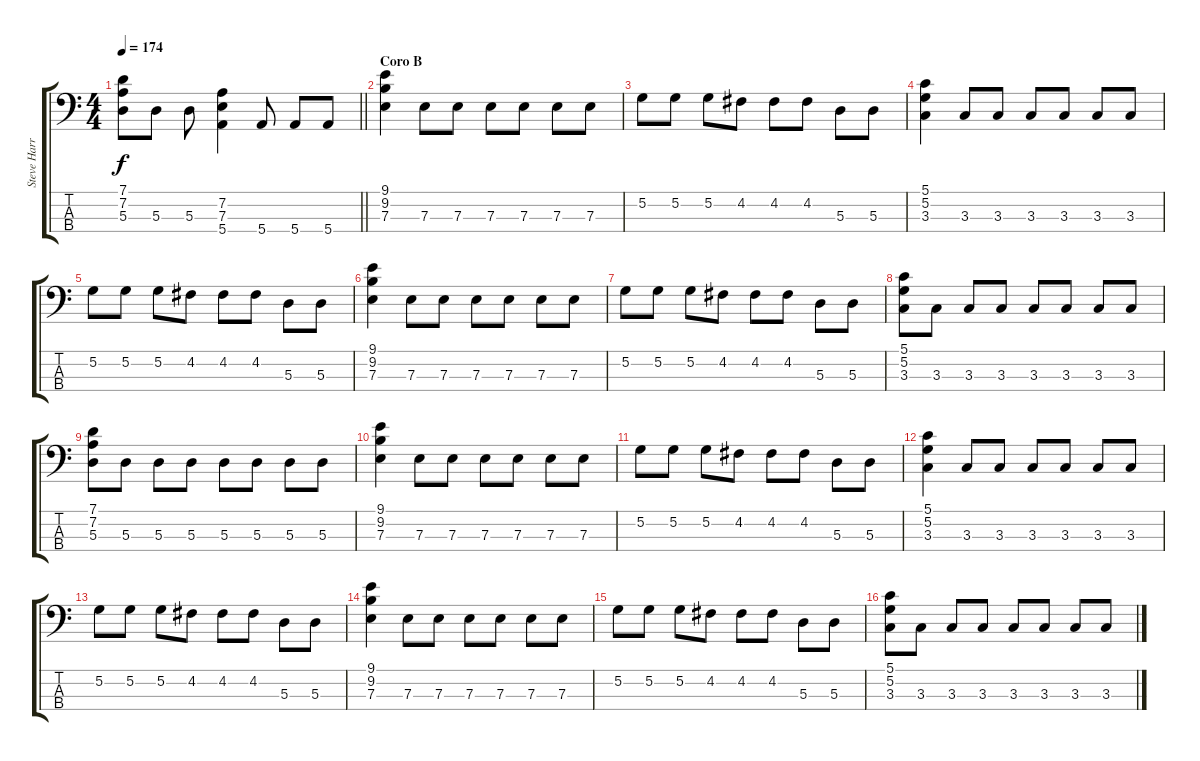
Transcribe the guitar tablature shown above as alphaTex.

\track ("Steve Harris" "Steve Harr") {instrument electricbassfinger}
\staff {score tabs}
\tuning (G2 D2 A1 E1) {hide}
\ts (4 4)
\tempo 174
\clef f4
\barLineRight lightlight
\ks c
(7.1{t} 7.2{t} 5.3{t}).8{dy f} 5.3.8 5.3.8 (7.2 7.3 5.4).4 5.4.8 5.4.8 5.4.8 |
\section ("" "Coro B")
(9.1 9.2 7.3).4 7.3.8 7.3.8 7.3.8 7.3.8 7.3.8 7.3.8 |
5.2.8 5.2.8 5.2.8 4.2.8 4.2.8 4.2.8 5.3.8 5.3.8 |
(5.1 5.2 3.3).4 3.3.8 3.3.8 3.3.8 3.3.8 3.3.8 3.3.8 |
5.2.8 5.2.8 5.2.8 4.2.8 4.2.8 4.2.8 5.3.8 5.3.8 |
(9.1 9.2 7.3).4 7.3.8 7.3.8 7.3.8 7.3.8 7.3.8 7.3.8 |
5.2.8 5.2.8 5.2.8 4.2.8 4.2.8 4.2.8 5.3.8 5.3.8 |
(5.1 5.2 3.3).8 3.3.8 3.3.8 3.3.8 3.3.8 3.3.8 3.3.8 3.3.8 |
(7.1 7.2 5.3).8 5.3.8 5.3.8 5.3.8 5.3.8 5.3.8 5.3.8 5.3.8 |
(9.1 9.2 7.3).4 7.3.8 7.3.8 7.3.8 7.3.8 7.3.8 7.3.8 |
5.2.8 5.2.8 5.2.8 4.2.8 4.2.8 4.2.8 5.3.8 5.3.8 |
(5.1 5.2 3.3).4 3.3.8 3.3.8 3.3.8 3.3.8 3.3.8 3.3.8 |
5.2.8 5.2.8 5.2.8 4.2.8 4.2.8 4.2.8 5.3.8 5.3.8 |
(9.1 9.2 7.3).4 7.3.8 7.3.8 7.3.8 7.3.8 7.3.8 7.3.8 |
5.2.8 5.2.8 5.2.8 4.2.8 4.2.8 4.2.8 5.3.8 5.3.8 |
(5.1 5.2 3.3).8 3.3.8 3.3.8 3.3.8 3.3.8 3.3.8 3.3.8 3.3.8
